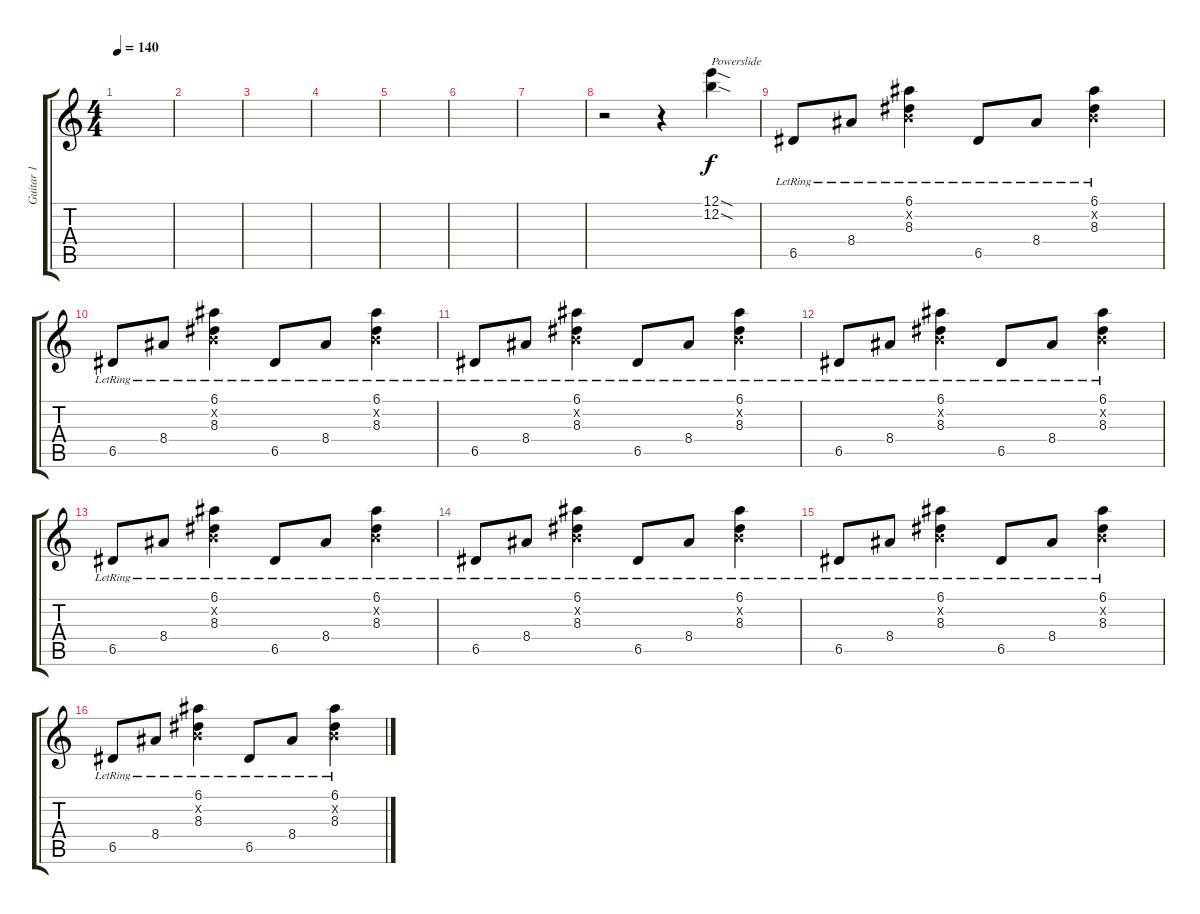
\track ("Guitar 1" "Guitar 1") {instrument overdrivenguitar}
\staff {score tabs}
\tuning (E4 B3 G3 D3 A2 D2) {hide}
\ts (4 4)
\tempo 140
\clef g2
\ks c
|
|
|
|
|
|
|
r.2 r.4 (12.1{sod} 12.2{sod}).4{txt "Powerslide"} |
6.5{lr}.8 8.4{lr}.8 (6.1{lr} 0.2{x} 8.3{lr}).4 6.5{lr}.8 8.4{lr}.8 (6.1{lr} 0.2{x} 8.3{lr}).4 |
6.5{lr}.8 8.4{lr}.8 (6.1{lr} 0.2{x} 8.3{lr}).4 6.5{lr}.8 8.4{lr}.8 (6.1{lr} 0.2{x} 8.3{lr}).4 |
6.5{lr}.8 8.4{lr}.8 (6.1{lr} 0.2{x} 8.3{lr}).4 6.5{lr}.8 8.4{lr}.8 (6.1{lr} 0.2{x} 8.3{lr}).4 |
6.5{lr}.8 8.4{lr}.8 (6.1{lr} 0.2{x} 8.3{lr}).4 6.5{lr}.8 8.4{lr}.8 (6.1{lr} 0.2{x} 8.3{lr}).4 |
6.5{lr}.8 8.4{lr}.8 (6.1{lr} 0.2{x} 8.3{lr}).4 6.5{lr}.8 8.4{lr}.8 (6.1{lr} 0.2{x} 8.3{lr}).4 |
6.5{lr}.8 8.4{lr}.8 (6.1{lr} 0.2{x} 8.3{lr}).4 6.5{lr}.8 8.4{lr}.8 (6.1{lr} 0.2{x} 8.3{lr}).4 |
6.5{lr}.8 8.4{lr}.8 (6.1{lr} 0.2{x} 8.3{lr}).4 6.5{lr}.8 8.4{lr}.8 (6.1{lr} 0.2{x} 8.3{lr}).4 |
6.5{lr}.8 8.4{lr}.8 (6.1{lr} 0.2{x} 8.3{lr}).4 6.5{lr}.8 8.4{lr}.8 (6.1{lr} 0.2{x} 8.3{lr}).4
